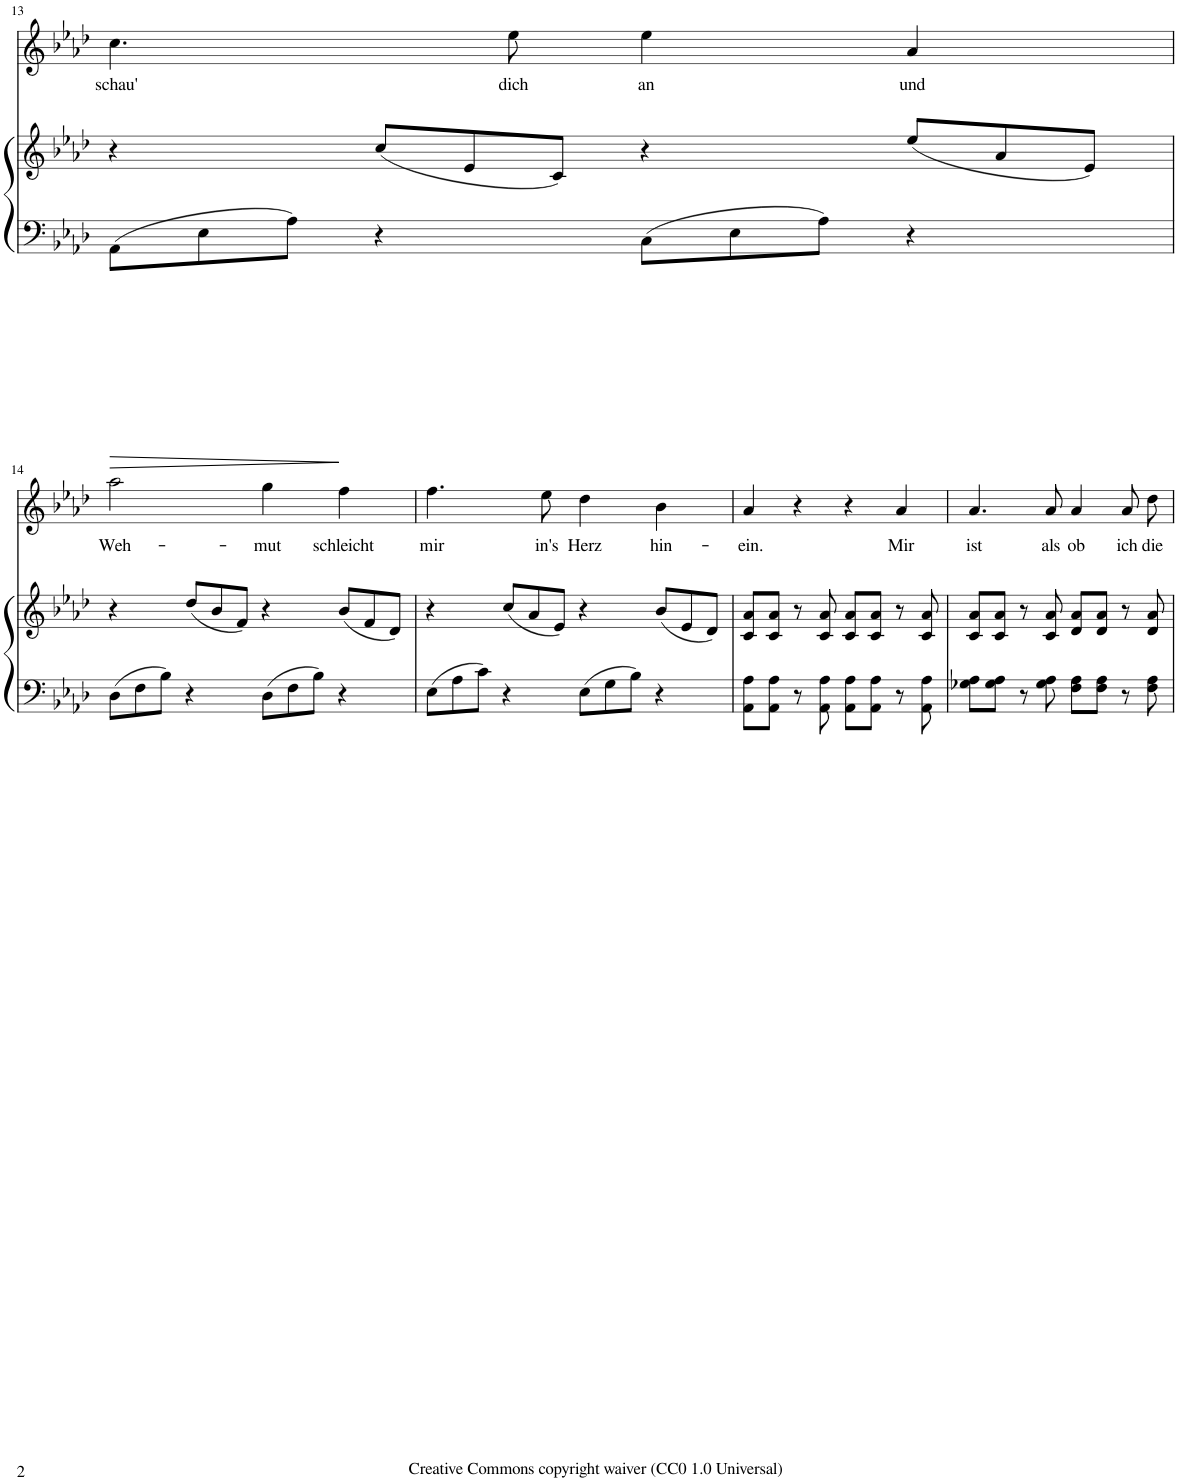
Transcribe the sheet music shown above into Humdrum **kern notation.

**kern	**kern	**kern	**text	**dynam
*part2	*part2	*part1	*part1	*part1
*staff3	*staff2	*staff1	*staff1	*staff1
*I"Pianoforte	*	*I"Singstimme Voice	*	*
*I'Pno	*	*	*	*
!!LO:PB:g=z
*clefF4	*clefG2	*clefG2	*	*
*k[b-e-a-d-]	*k[b-e-a-d-]	*k[b-e-a-d-]	*	*
*M4/4	*M4/4	*M4/4	*	*
*met(c)	*met(c)	*met(c)	*	*
=13	=13	=13	=13	=13
!	!	!	!LO:LY:b	!
12AA-\L	4r	4.cc\	schau'	.
12E-\	.	.	.	.
12A-\J	.	.	.	.
4r	(12cc/L	.	.	.
.	12e-/	.	.	.
!	!	!	!LO:LY:b	!
.	.	8ee-\	dich	.
.	12c/J)	.	.	.
!	!	!	!LO:LY:b	!
12C\L	4r	4ee-\	an	.
12E-\	.	.	.	.
12A-\J	.	.	.	.
!	!	!	!LO:LY:b	!
4r	(12ee-/L	4a-/	und	.
.	12a-/	.	.	.
.	12e-/J)	.	.	.
!!LO:LB:g=z
=14	=14	=14	=14	=14
!	!	!	!LO:LY:b	!LO:HP:b
12D-\L	4r	2aa-\	Weh-	>
12F\	.	.	.	.
12B-\J	.	.	.	.
4r	(12dd-/L	.	.	.
.	12b-/	.	.	.
.	12f/J)	.	.	.
!	!	!	!LO:LY:b	!
12D-\L	4r	4gg\	-mut	.
12F\	.	.	.	.
12B-\J	.	.	.	.
!	!	!	!LO:LY:b	!
4r	(12b-/L	4ff\	schleicht	]
.	12f/	.	.	.
.	12d-/J)	.	.	.
=15	=15	=15	=15	=15
!	!	!	!LO:LY:b	!
12E-\L	4r	4.ff\	mir	.
12A-\	.	.	.	.
12c\J	.	.	.	.
4r	(12cc/L	.	.	.
.	12a-/	.	.	.
!	!	!	!LO:LY:b	!
.	.	8ee-\	in's	.
.	12e-/J)	.	.	.
!	!	!	!LO:LY:b	!
12E-\L	4r	4dd-\	Herz	.
12G\	.	.	.	.
12B-\J	.	.	.	.
!	!	!	!LO:LY:b	!
4r	(12b-/L	4b-\	hin-	.
.	12e-/	.	.	.
.	12d-/J)	.	.	.
=16	=16	=16	=16	=16
!	!	!	!LO:LY:b	!
8AA-\ 8A-\L	8c/ 8a-/L	4a-/	-ein.	.
8AA-\ 8A-\J	8c/ 8a-/J	.	.	.
8r	8r	4r	.	.
8AA-\ 8A-\	8c/ 8a-/	.	.	.
8AA-\ 8A-\L	8c/ 8a-/L	4r	.	.
8AA-\ 8A-\J	8c/ 8a-/J	.	.	.
!	!	!	!LO:LY:b	!
8r	8r	4a-/	Mir	.
8AA-\ 8A-\	8c/ 8a-/	.	.	.
=17	=17	=17	=17	=17
!	!	!	!LO:LY:b	!
8G-X\ 8A-\L	8c/ 8a-/L	4.a-/	ist	.
8G-\ 8A-\J	8c/ 8a-/J	.	.	.
8r	8r	.	.	.
!	!	!	!LO:LY:b	!
8G-\ 8A-\	8c/ 8a-/	8a-/	als	.
!	!	!	!LO:LY:b	!
8F\ 8A-\L	8d-/ 8a-/L	4a-/	ob	.
8F\ 8A-\J	8d-/ 8a-/J	.	.	.
!	!	!	!LO:LY:b	!
8r	8r	8a-\L	ich	.
!	!	!	!LO:LY:b	!
8F\ 8A-\	8d-/ 8a-/	8dd-\J	die	.
=	=	=	=	=
*-	*-	*-	*-	*-
